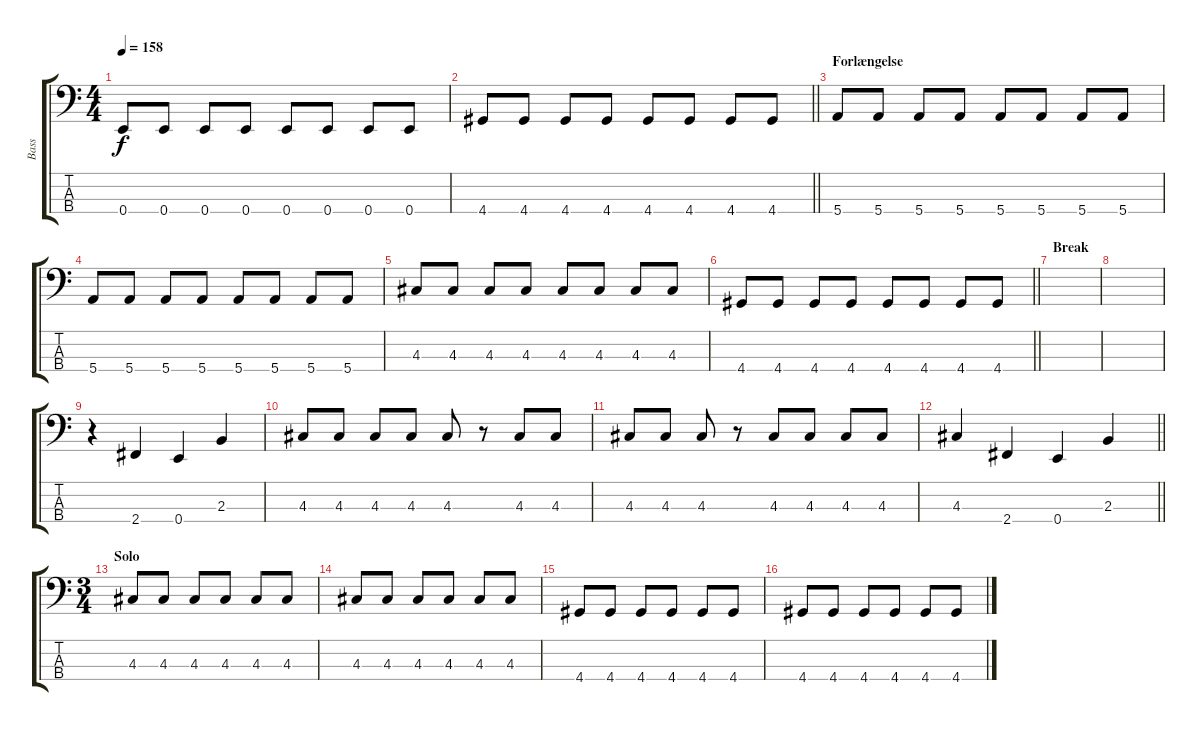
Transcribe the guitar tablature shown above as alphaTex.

\track ("Bass" "Bass") {instrument electricbassfinger}
\staff {score tabs}
\tuning (G2 D2 A1 E1) {hide}
\ts (4 4)
\tempo 158
\clef f4
\ks c
0.4.8{dy f} 0.4.8 0.4.8 0.4.8 0.4.8 0.4.8 0.4.8 0.4.8 |
\barLineRight lightlight
4.4.8 4.4.8 4.4.8 4.4.8 4.4.8 4.4.8 4.4.8 4.4.8 |
\section ("" "Forlængelse")
5.4.8 5.4.8 5.4.8 5.4.8 5.4.8 5.4.8 5.4.8 5.4.8 |
5.4.8 5.4.8 5.4.8 5.4.8 5.4.8 5.4.8 5.4.8 5.4.8 |
4.3.8 4.3.8 4.3.8 4.3.8 4.3.8 4.3.8 4.3.8 4.3.8 |
\barLineRight lightlight
4.4.8 4.4.8 4.4.8 4.4.8 4.4.8 4.4.8 4.4.8 4.4.8 |
\section ("" "Break")
|
|
r.4 2.4.4 0.4.4 2.3.4 |
4.3.8 4.3.8 4.3.8 4.3.8 4.3.8 r.8 4.3.8 4.3.8 |
4.3.8 4.3.8 4.3.8 r.8 4.3.8 4.3.8 4.3.8 4.3.8 |
\barLineRight lightlight
4.3.4 2.4.4 0.4.4 2.3.4 |
\ts (3 4)
\section ("" "Solo")
4.3.8 4.3.8 4.3.8 4.3.8 4.3.8 4.3.8 |
4.3.8 4.3.8 4.3.8 4.3.8 4.3.8 4.3.8 |
4.4.8 4.4.8 4.4.8 4.4.8 4.4.8 4.4.8 |
4.4.8 4.4.8 4.4.8 4.4.8 4.4.8 4.4.8
